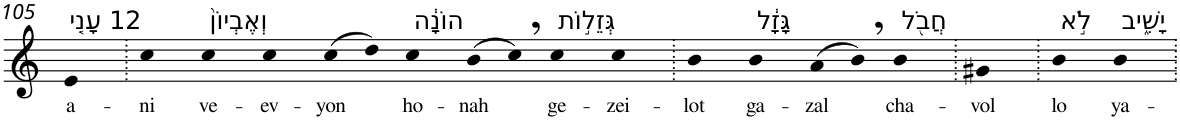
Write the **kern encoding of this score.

**kern	**text
*part1	*part1
*staff1	*staff1
*I"Piano	*
*I'Pno	*
!!LO:PB:g=z
*clefG2	*
*k[]	*
=105	=105
!LO:TX:a:t=12 עָנִ֤י	!
!	!LO:LY:b
4e	a-
=106.	=106.
!	!LO:LY:b
4cc	-ni
!LO:TX:a:t=וְאֶבְיוֹן֙	!
!	!LO:LY:b
4cc	ve-
!	!LO:LY:b
4cc	-ev-
!	!LO:LY:b
(>8cc	-yon
8dd)	.
!LO:TX:a:t=הוֹנָ֔ה	!
!	!LO:LY:b
4cc	ho-
!	!LO:LY:b
(>8b	-nah
8cc,)	.
!LO:TX:a:t=גְּזֵל֣וֹת	!
!	!LO:LY:b
4cc	ge-
!	!LO:LY:b
4cc	-zei-
=107.	=107.
!	!LO:LY:b
4b	-lot
!LO:TX:a:t=גָּזָ֔ל	!
!	!LO:LY:b
4b	ga-
!	!LO:LY:b
(>8a	-zal
8b,)	.
!LO:TX:a:t=חֲבֹ֖ל	!
!	!LO:LY:b
4b	cha-
=108.	=108.
!	!LO:LY:b
4g#X	-vol
=109.	=109.
!LO:TX:a:t=לֹ֣א	!
!	!LO:LY:b
4b	lo
!LO:TX:a:t=יָשִׁ֑יב	!
!	!LO:LY:b
4b	ya-
=.	=.
*-	*-
